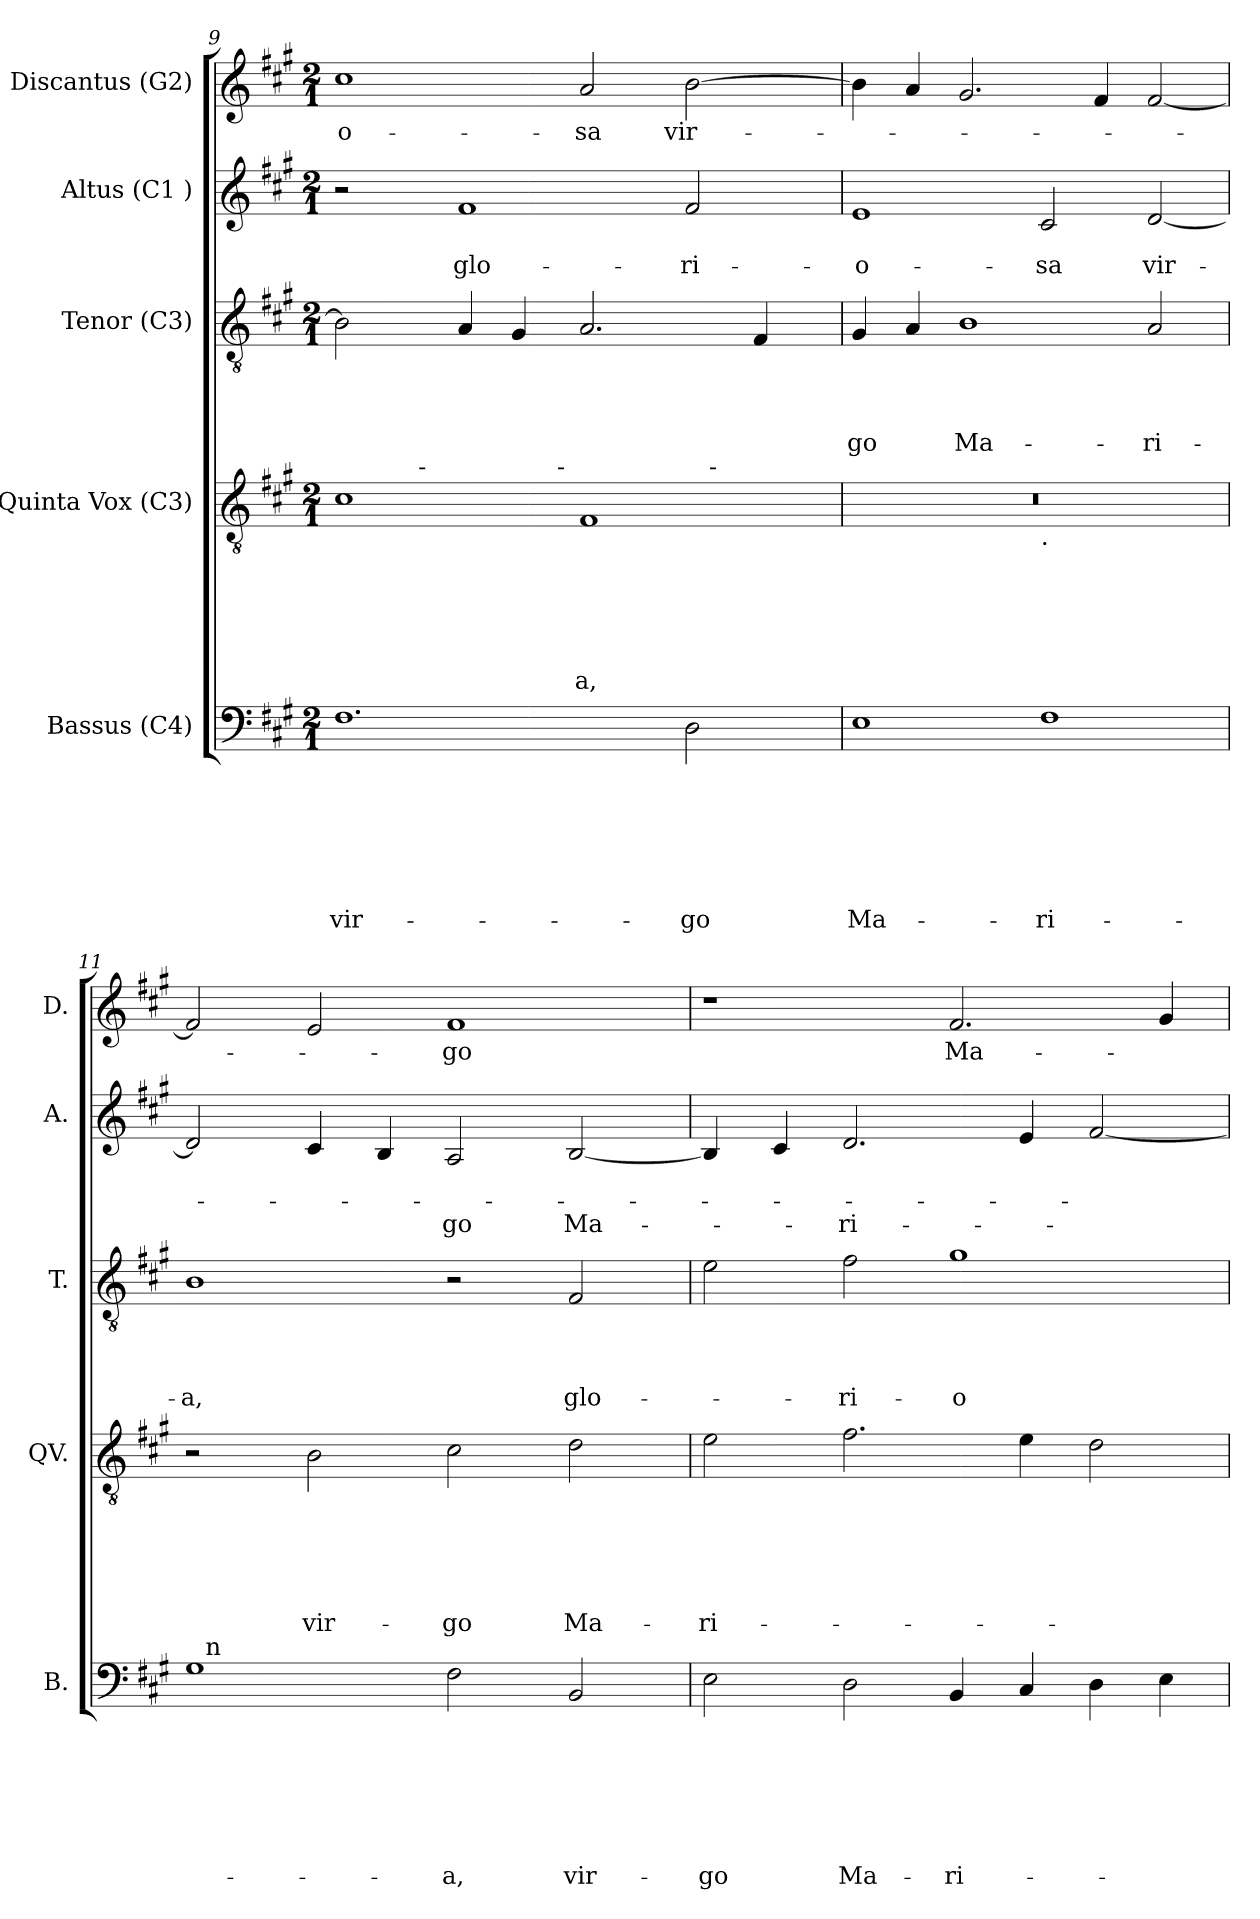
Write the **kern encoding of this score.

**kern	**text	**text	**text	**text	**text	**text	**text	**kern	**text	**text	**text	**text	**text	**text	**kern	**text	**text	**text	**text	**kern	**text	**text	**text	**kern	**text
*part5	*part5	*part5	*part5	*part5	*part5	*part5	*part5	*part4	*part4	*part4	*part4	*part4	*part4	*part4	*part3	*part3	*part3	*part3	*part3	*part2	*part2	*part2	*part2	*part1	*part1
*staff5	*staff5	*staff5	*staff5	*staff5	*staff5	*staff5	*staff5	*staff4	*staff4	*staff4	*staff4	*staff4	*staff4	*staff4	*staff3	*staff3	*staff3	*staff3	*staff3	*staff2	*staff2	*staff2	*staff2	*staff1	*staff1
*I"Bassus (C4)	*	*	*	*	*	*	*	*I"Quinta Vox (C3)	*	*	*	*	*	*	*I"Tenor (C3)	*	*	*	*	*I"Altus (C1 )	*	*	*	*I"Discantus (G2)	*
*I'B.	*	*	*	*	*	*	*	*I'QV.	*	*	*	*	*	*	*I'T.	*	*	*	*	*I'A.	*	*	*	*I'D.	*
!!LO:LB:g=z
*clefF4	*	*	*	*	*	*	*	*clefGv2	*	*	*	*	*	*	*clefGv2	*	*	*	*	*clefG2	*	*	*	*clefG2	*
*k[f#c#g#]	*	*	*	*	*	*	*	*k[f#c#g#]	*	*	*	*	*	*	*k[f#c#g#]	*	*	*	*	*k[f#c#g#]	*	*	*	*k[f#c#g#]	*
*A:	*	*	*	*	*	*	*	*A:	*	*	*	*	*	*	*A:	*	*	*	*	*A:	*	*	*	*A:	*
*M2/1	*	*	*	*	*	*	*	*M2/1	*	*	*	*	*	*	*M2/1	*	*	*	*	*M2/1	*	*	*	*M2/1	*
=9	=9	=9	=9	=9	=9	=9	=9	=9	=9	=9	=9	=9	=9	=9	=9	=9	=9	=9	=9	=9	=9	=9	=9	=9	=9
!	!	!	!	!	!	!	!LO:LY:b	!	!	!	!	!	!	!	!	!	!	!	!	!	!	!	!	!	!LO:LY:b:rj
*	*	*	*	*	*	*	*	*^	*	*	*	*	*	*	*	*	*	*	*	*	*	*	*	*	*
*	*	*	*	*	*	*	*	*	*^	*	*	*	*	*	*	*	*	*	*	*	*	*	*	*	*	*
*	*	*	*	*	*	*	*	*	*	*^	*	*	*	*	*	*	*	*	*	*	*	*	*	*	*	*	*
1.F#	.	.	.	.	.	.	vir-	1c#	4ryy	2...ryy	1ryy	.	.	.	.	.	.	2B\]	.	.	.	.	2r	.	.	.	1cc#	-o-
.	.	.	.	.	.	.	.	.	16.ryy	.	.	.	.	.	.	.	.	.	.	.	.	.	.	.	.	.	.	.
!	!	!	!	!	!	!	!	!	!LO:TX:a:t=-	!	!	!	!	!	!	!	!	!	!	!	!	!	!	!	!	!	!	!
.	.	.	.	.	.	.	.	.	1ryy	.	.	.	.	.	.	.	.	.	.	.	.	.	.	.	.	.	.	.
!	!	!	!	!	!	!	!	!	!	!	!	!	!	!	!	!	!	!	!	!	!	!	!	!	!LO:LY:b	!	!	!
.	.	.	.	.	.	.	.	.	.	.	.	.	.	.	.	.	.	4A/	.	.	.	.	1f#	.	glo-	.	.	.
.	.	.	.	.	.	.	.	.	.	.	.	.	.	.	.	.	.	4G#/	.	.	.	.	.	.	.	.	.	.
!	!	!	!	!	!	!	!	!	!	!LO:TX:a:t=-	!	!	!	!	!	!	!	!	!	!	!	!	!	!	!	!	!	!
.	.	.	.	.	.	.	.	.	.	1ryy	.	.	.	.	.	.	.	.	.	.	.	.	.	.	.	.	.	.
!	!	!	!	!	!	!	!	!	!	!	!	!	!	!	!	!	!LO:LY:b	!	!	!	!	!	!	!	!	!	!	!LO:LY:b
.	.	.	.	.	.	.	.	1F#	.	.	2ryy	.	.	.	.	.	-a,	2.A/	.	.	.	.	.	.	.	.	2a/	-sa
.	.	.	.	.	.	.	.	.	2ryy	.	.	.	.	.	.	.	.	.	.	.	.	.	.	.	.	.	.	.
!	!	!	!	!	!	!	!LO:LY:b	!	!	!	!	!	!	!	!	!	!	!	!	!	!	!	!	!	!LO:LY:b	!	!	!LO:LY:b
2D\	.	.	.	.	.	.	-go	.	.	.	16ryy	.	.	.	.	.	.	.	.	.	.	.	2f#/	.	-ri-	.	[>2b\	vir-
!	!	!	!	!	!	!	!	!	!	!	!LO:TX:a:t=-	!	!	!	!	!	!	!	!	!	!	!	!	!	!	!	!	!
.	.	.	.	.	.	.	.	.	.	.	4..ryy	.	.	.	.	.	.	.	.	.	.	.	.	.	.	.	.	.
.	.	.	.	.	.	.	.	.	.	.	.	.	.	.	.	.	.	4F#/	.	.	.	.	.	.	.	.	.	.
.	.	.	.	.	.	.	.	.	8ryy	.	.	.	.	.	.	.	.	.	.	.	.	.	.	.	.	.	.	.
.	.	.	.	.	.	.	.	.	.	16ryy	.	.	.	.	.	.	.	.	.	.	.	.	.	.	.	.	.	.
.	.	.	.	.	.	.	.	.	32ryy	.	.	.	.	.	.	.	.	.	.	.	.	.	.	.	.	.	.	.
=10	=10	=10	=10	=10	=10	=10	=10	=10	=10	=10	=10	=10	=10	=10	=10	=10	=10	=10	=10	=10	=10	=10	=10	=10	=10	=10	=10	=10
!	!	!	!	!	!	!	!LO:LY:b	!	!	!	!	!	!	!	!	!	!	!	!	!	!	!LO:LY:b	!	!	!LO:LY:b:rj	!	!	!
*	*	*	*	*	*	*	*	*	*v	*v	*v	*	*	*	*	*	*	*	*	*	*	*	*	*	*	*	*	*
1E	.	.	.	.	.	.	Ma-	0r	1ryy	.	.	.	.	.	.	4G#/	.	.	.	-go	1e	.	-o-	.	4b\]	.
.	.	.	.	.	.	.	.	.	.	.	.	.	.	.	.	4A/	.	.	.	.	.	.	.	.	4a/	.
!	!	!	!	!	!	!	!	!	!	!	!	!	!	!	!	!	!	!	!	!LO:LY:b	!	!	!	!	!	!
.	.	.	.	.	.	.	.	.	.	.	.	.	.	.	.	1B	.	.	.	Ma-	.	.	.	.	2.g#/	.
!	!	!	!	!	!	!	!	!	!LO:TX:b:t=.	!	!	!	!	!	!	!	!	!	!	!	!	!	!	!	!	!
!	!	!	!	!	!	!	!LO:LY:b	!	!	!	!	!	!	!	!	!	!	!	!	!	!	!	!LO:LY:b	!	!	!
1F#	.	.	.	.	.	.	-ri-	.	1ryy	.	.	.	.	.	.	.	.	.	.	.	2c#/	.	-sa	.	.	.
.	.	.	.	.	.	.	.	.	.	.	.	.	.	.	.	.	.	.	.	.	.	.	.	.	4f#/	.
!	!	!	!	!	!	!	!	!	!	!	!	!	!	!	!	!	!	!	!	!LO:LY:b	!	!	!LO:LY:b	!	!	!
.	.	.	.	.	.	.	.	.	.	.	.	.	.	.	.	2A/	.	.	.	-ri-	[<2d/	.	vir-	.	[<2f#/	.
=11	=11	=11	=11	=11	=11	=11	=11	=11	=11	=11	=11	=11	=11	=11	=11	=11	=11	=11	=11	=11	=11	=11	=11	=11	=11	=11
!	!	!	!	!	!	!	!	!	!	!	!	!	!	!	!	!	!	!	!	!LO:LY:b	!	!	!	!	!	!
*^	*	*	*	*	*	*	*	*v	*v	*	*	*	*	*	*	*	*	*	*	*	*	*	*	*	*	*
1G#	32ryy	.	.	.	.	.	.	.	2r	.	.	.	.	.	.	1B	.	.	.	-a,	2d/]	.	.	.	2f#/]	.
!	!LO:TX:a:t=n	!	!	!	!	!	!	!	!	!	!	!	!	!	!	!	!	!	!	!	!	!	!	!	!	!
.	1ryy	.	.	.	.	.	.	.	.	.	.	.	.	.	.	.	.	.	.	.	.	.	.	.	.	.
!	!	!	!	!	!	!	!	!	!	!	!	!	!	!	!LO:LY:b	!	!	!	!	!	!	!	!	!	!	!
.	.	.	.	.	.	.	.	.	2B\	.	.	.	.	.	vir-	.	.	.	.	.	4c#/	.	.	.	2e/	.
.	.	.	.	.	.	.	.	.	.	.	.	.	.	.	.	.	.	.	.	.	4B/	.	.	.	.	.
!	!	!	!	!	!	!	!	!LO:LY:b	!	!	!	!	!	!	!LO:LY:b	!	!	!	!	!	!	!	!	!LO:LY:b	!	!LO:LY:b
2F#\	.	.	.	.	.	.	.	-a,	2c#\	.	.	.	.	.	-go	2r	.	.	.	.	2A/	.	.	go	1f#	-go
.	2ryy	.	.	.	.	.	.	.	.	.	.	.	.	.	.	.	.	.	.	.	.	.	.	.	.	.
!	!	!	!	!	!	!	!	!LO:LY:b	!	!	!	!	!	!	!LO:LY:b	!	!	!	!	!LO:LY:b	!	!	!	!LO:LY:b	!	!
2BB/	.	.	.	.	.	.	.	vir-	2d\	.	.	.	.	.	Ma-	2F#/	.	.	.	glo-	[<2B/	.	.	Ma-	.	.
.	4...ryy	.	.	.	.	.	.	.	.	.	.	.	.	.	.	.	.	.	.	.	.	.	.	.	.	.
=12	=12	=12	=12	=12	=12	=12	=12	=12	=12	=12	=12	=12	=12	=12	=12	=12	=12	=12	=12	=12	=12	=12	=12	=12	=12	=12
!	!	!	!	!	!	!	!	!LO:LY:b	!	!	!	!	!	!	!LO:LY:b	!	!	!	!	!	!	!	!	!	!	!
*v	*v	*	*	*	*	*	*	*	*	*	*	*	*	*	*	*	*	*	*	*	*	*	*	*	*	*
2E\	.	.	.	.	.	.	-go	2e\	.	.	.	.	.	-ri-	2e\	.	.	.	.	4B/]	.	.	.	1r	.
.	.	.	.	.	.	.	.	.	.	.	.	.	.	.	.	.	.	.	.	4c#/	.	.	.	.	.
!	!	!	!	!	!	!	!LO:LY:b	!	!	!	!	!	!	!	!	!	!	!	!LO:LY:b	!	!	!	!LO:LY:b	!	!
2D\	.	.	.	.	.	.	Ma-	2.f#\	.	.	.	.	.	.	2f#\	.	.	.	-ri-	2.d/	.	.	-ri-	.	.
!	!	!	!	!	!	!	!LO:LY:b	!	!	!	!	!	!	!	!	!	!	!	!LO:LY:b:rj	!	!	!	!	!	!LO:LY:b
4BB/	.	.	.	.	.	.	-ri-	.	.	.	.	.	.	.	1g#	.	.	.	-o-	.	.	.	.	2.f#/	Ma-
4C#/	.	.	.	.	.	.	.	4e\	.	.	.	.	.	.	.	.	.	.	.	4e/	.	.	.	.	.
4D\	.	.	.	.	.	.	.	2d\	.	.	.	.	.	.	.	.	.	.	.	[>2f#/	.	.	.	.	.
4E\	.	.	.	.	.	.	.	.	.	.	.	.	.	.	.	.	.	.	.	.	.	.	.	4g#/	.
=	=	=	=	=	=	=	=	=	=	=	=	=	=	=	=	=	=	=	=	=	=	=	=	=	=
*-	*-	*-	*-	*-	*-	*-	*-	*-	*-	*-	*-	*-	*-	*-	*-	*-	*-	*-	*-	*-	*-	*-	*-	*-	*-
